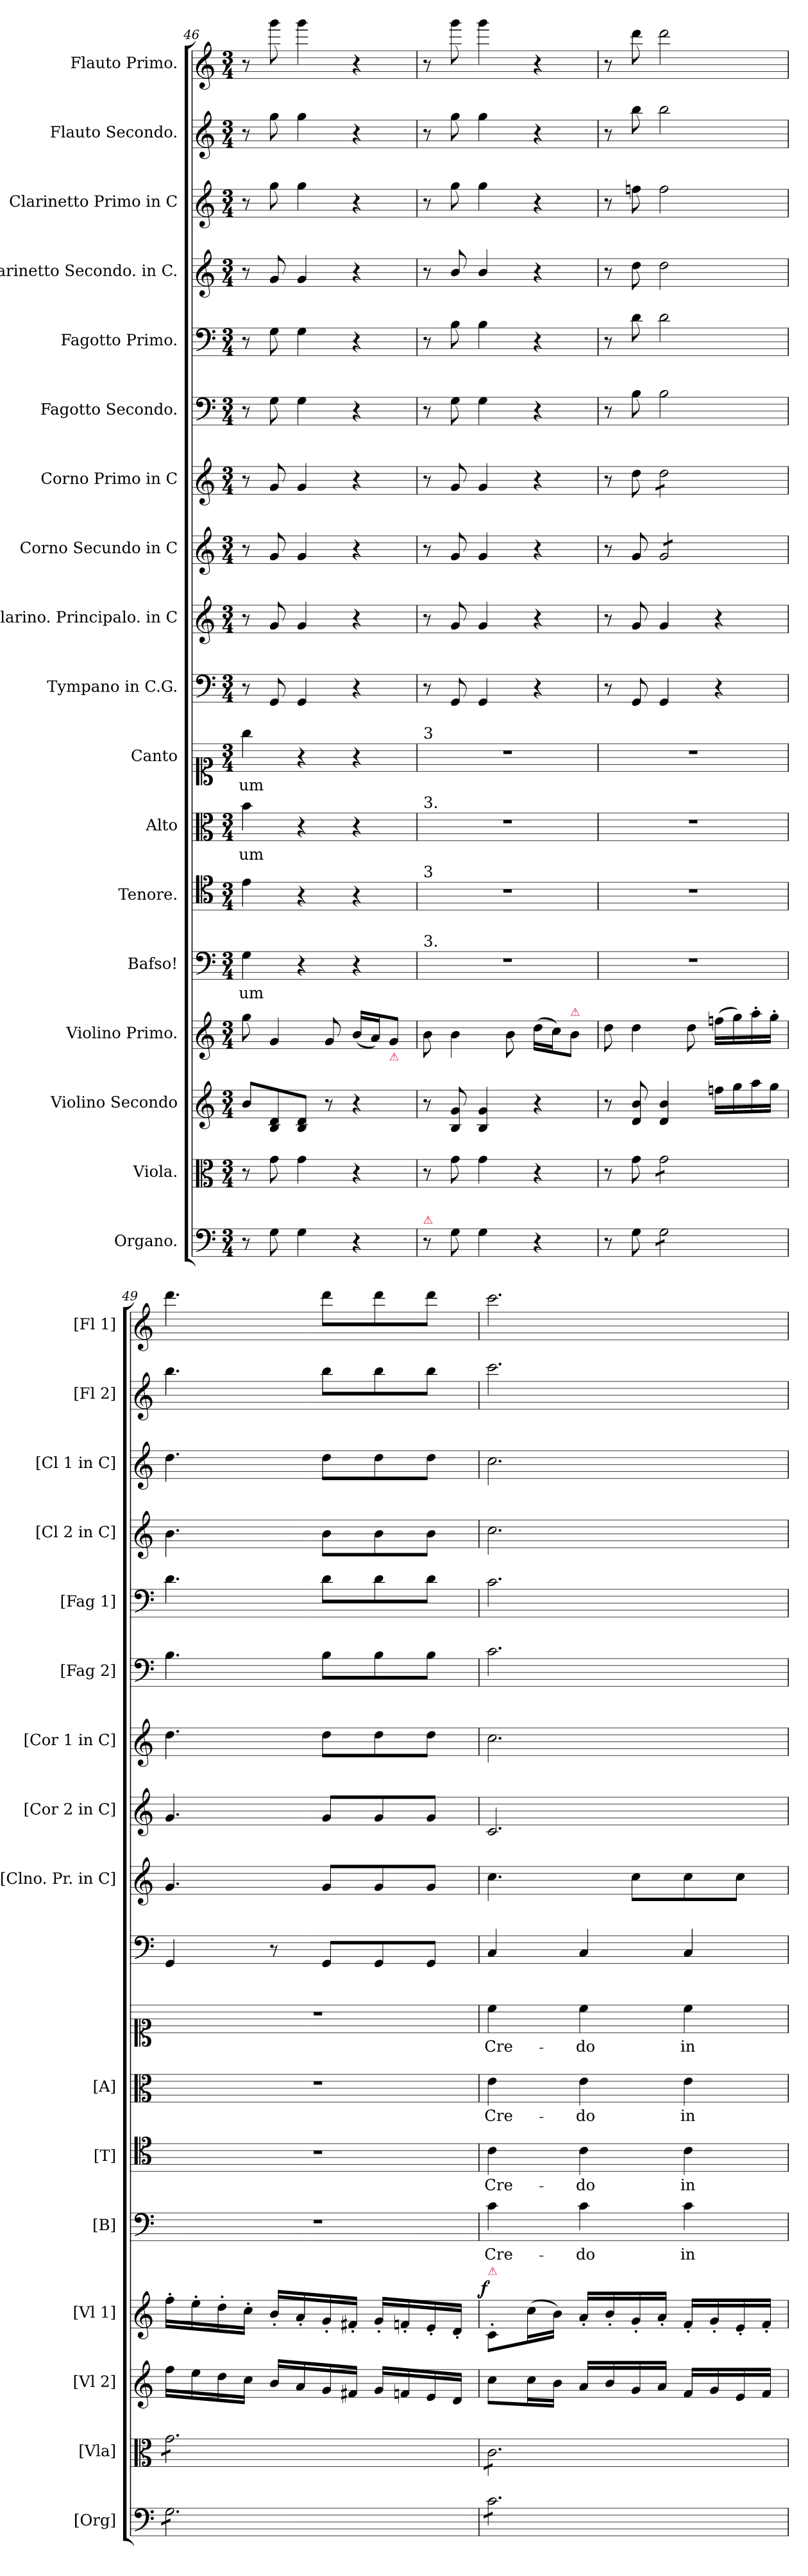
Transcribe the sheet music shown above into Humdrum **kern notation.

**kern	**kern	**kern	**kern	**dynam	**kern	**text	**kern	**text	**kern	**text	**kern	**text	**kern	**kern	**kern	**kern	**kern	**kern	**kern	**kern	**kern	**kern
*part18	*part17	*part16	*part15	*part15	*part14	*part14	*part13	*part13	*part12	*part12	*part11	*part11	*part10	*part9	*part8	*part7	*part6	*part5	*part4	*part3	*part2	*part1
*staff18	*staff17	*staff16	*staff15	*staff15	*staff14	*staff14	*staff13	*staff13	*staff12	*staff12	*staff11	*staff11	*staff10	*staff9	*staff8	*staff7	*staff6	*staff5	*staff4	*staff3	*staff2	*staff1
*I"Organo.	*I"Viola.	*I"Violino Secondo	*I"Violino Primo.	*	*I"Bafso!	*	*I"Tenore.	*	*I"Alto	*	*I"Canto	*	*I"Tympano in C.G.	*I"Clarino. Principalo. in C	*I"Corno Secundo in C	*I"Corno Primo in C	*I"Fagotto Secondo.	*I"Fagotto Primo.	*I"Clarinetto Secondo. in C.	*I"Clarinetto Primo in C	*I"Flauto Secondo.	*I"Flauto Primo.
*I'[Org]	*I'[Vla]	*I'[Vl 2]	*I'[Vl 1]	*	*I'[B]	*	*I'[T]	*	*I'[A]	*	*	*	*	*I'[Clno. Pr. in C]	*I'[Cor 2 in C]	*I'[Cor 1 in C]	*I'[Fag 2]	*I'[Fag 1]	*I'[Cl 2 in C]	*I'[Cl 1 in C]	*I'[Fl 2]	*I'[Fl 1]
*clefF4	*clefC3	*clefG2	*clefG2	*	*clefF4	*	*clefC4	*	*clefC3	*	*clefC1	*	*clefF4	*clefG2	*clefG2	*clefG2	*clefF4	*clefF4	*clefG2	*clefG2	*clefG2	*clefG2
*k[]	*k[]	*k[]	*k[]	*	*k[]	*	*k[]	*	*k[]	*	*k[]	*	*k[]	*k[]	*k[]	*k[]	*k[]	*k[]	*k[]	*k[]	*k[]	*k[]
*C:	*C:	*C:	*C:	*	*C:	*	*C:	*	*C:	*	*C:	*	*C:	*C:	*C:	*C:	*C:	*C:	*C:	*C:	*C:	*C:
*M3/4	*M3/4	*M3/4	*M3/4	*	*M3/4	*	*M3/4	*	*M3/4	*	*M3/4	*	*M3/4	*M3/4	*M3/4	*M3/4	*M3/4	*M3/4	*M3/4	*M3/4	*M3/4	*M3/4
=46	=46	=46	=46	=46	=46	=46	=46	=46	=46	=46	=46	=46	=46	=46	=46	=46	=46	=46	=46	=46	=46	=46
8r	8r	8b/L	8gg\	.	4G\	-um	4e\	.	4b\	-um	4gg\	-um	8r	8r	8r	8r	8r	8r	8r	8r	8r	8r
8G\	8g\	8B/ 8d/	4g/	.	.	.	.	.	.	.	.	.	8GG/	8g/	8g/	8g/	8G\	8G\	8g/	8gg\	8gg\	8ggg\
4G\	4g\	8B/ 8d/J	.	.	4r	.	4r	.	4r	.	4r	.	4GG/	4g/	4g/	4g/	4G\	4G\	4g/	4gg\	4gg\	4ggg\
.	.	8r	8g/	.	.	.	.	.	.	.	.	.	.	.	.	.	.	.	.	.	.	.
4r	4r	4r	(<16b/LL	.	4r	.	4r	.	4r	.	4r	.	4r	4r	4r	4r	4r	4r	4r	4r	4r	4r
.	.	.	16a/J)	.	.	.	.	.	.	.	.	.	.	.	.	.	.	.	.	.	.	.
!	!	!	!LO:TX:b:color=crimson:t=⚠	!	!	!	!	!	!	!	!	!	!	!	!	!	!	!	!	!	!	!
.	.	.	8g/J	.	.	.	.	.	.	.	.	.	.	.	.	.	.	.	.	.	.	.
=47	=47	=47	=47	=47	=47	=47	=47	=47	=47	=47	=47	=47	=47	=47	=47	=47	=47	=47	=47	=47	=47	=47
!	!	!	!	!	!	!	!	!	!	!	!LO:TX:a:t=3	!	!	!	!	!	!	!	!	!	!	!
!	!	!	!	!	!	!	!	!	!LO:TX:a:t=3.	!	!	!	!	!	!	!	!	!	!	!	!	!
!	!	!	!	!	!	!	!LO:TX:a:t=3	!	!	!	!	!	!	!	!	!	!	!	!	!	!	!
!	!	!	!	!	!LO:TX:a:t=3.	!	!	!	!	!	!	!	!	!	!	!	!	!	!	!	!	!
!LO:TX:a:color=crimson:t=⚠	!	!	!	!	!	!	!	!	!	!	!	!	!	!	!	!	!	!	!	!	!	!
8r	8r	8r	8b\	.	2.r	.	2.r	.	2.r	.	2.r	.	8r	8r	8r	8r	8r	8r	8r	8r	8r	8r
8G\	8g\	8B/ 8g/	4b\	.	.	.	.	.	.	.	.	.	8GG/	8g/	8g/	8g/	8G\	8B\	8b/	8gg\	8gg\	8ggg\
4G\	4g\	4B/ 4g/	.	.	.	.	.	.	.	.	.	.	4GG/	4g/	4g/	4g/	4G\	4B\	4b/	4gg\	4gg\	4ggg\
.	.	.	8b\	.	.	.	.	.	.	.	.	.	.	.	.	.	.	.	.	.	.	.
4r	4r	4r	(>16dd\LL	.	.	.	.	.	.	.	.	.	4r	4r	4r	4r	4r	4r	4r	4r	4r	4r
.	.	.	16cc\J)	.	.	.	.	.	.	.	.	.	.	.	.	.	.	.	.	.	.	.
!	!	!	!LO:TX:a:color=crimson:t=⚠	!	!	!	!	!	!	!	!	!	!	!	!	!	!	!	!	!	!	!
.	.	.	8b\J	.	.	.	.	.	.	.	.	.	.	.	.	.	.	.	.	.	.	.
=48	=48	=48	=48	=48	=48	=48	=48	=48	=48	=48	=48	=48	=48	=48	=48	=48	=48	=48	=48	=48	=48	=48
8r	8r	8r	8dd\	.	2.r	.	2.r	.	2.r	.	2.r	.	8r	8r	8r	8r	8r	8r	8r	8r	8r	8r
8G\	8g\	8d/ 8b/	4dd\	.	.	.	.	.	.	.	.	.	8GG/	8g/	8g/	8dd\	8B\	8d\	8dd\	8ffn\	8bb\	8ddd\
*tremolo	*	*	*	*	*	*	*	*	*	*	*	*	*	*	*	*	*	*	*	*	*	*
*	*tremolo	*	*	*	*	*	*	*	*	*	*	*	*	*	*	*	*	*	*	*	*	*
*	*	*	*	*	*	*	*	*	*	*	*	*	*	*	*tremolo	*	*	*	*	*	*	*
*	*	*	*	*	*	*	*	*	*	*	*	*	*	*	*	*tremolo	*	*	*	*	*	*
8G\L	8g\L	4d/ 4b/	.	.	.	.	.	.	.	.	.	.	4GG/	4g/	8g/L	8dd\L	2B\	2d\	2dd\	2ff\	2bb\	2ddd\
8G\	8g\	.	8dd\	.	.	.	.	.	.	.	.	.	.	.	8g/	8dd\	.	.	.	.	.	.
8G\	8g\	16ffn\LL	(>16ffn\LL	.	.	.	.	.	.	.	.	.	4r	4r	8g/	8dd\	.	.	.	.	.	.
.	.	16gg\	16gg\)	.	.	.	.	.	.	.	.	.	.	.	.	.	.	.	.	.	.	.
8G\J	8g\J	16aa\	16aa'>\	.	.	.	.	.	.	.	.	.	.	.	8g/J	8dd\J	.	.	.	.	.	.
*	*	*	*	*	*	*	*	*	*	*	*	*	*	*	*	*Xtremolo	*	*	*	*	*	*
*	*	*	*	*	*	*	*	*	*	*	*	*	*	*	*Xtremolo	*	*	*	*	*	*	*
.	.	16gg\JJ	16gg'>\JJ	.	.	.	.	.	.	.	.	.	.	.	.	.	.	.	.	.	.	.
=49	=49	=49	=49	=49	=49	=49	=49	=49	=49	=49	=49	=49	=49	=49	=49	=49	=49	=49	=49	=49	=49	=49
8G\L	8g\L	16ff\LL	16ff'>\LL	.	2.r	.	2.r	.	2.r	.	2.r	.	4GG/	4.g/	4.g/	4.dd\	4.B\	4.d\	4.b\	4.dd\	4.bb\	4.ddd\
.	.	16ee\	16ee'>\	.	.	.	.	.	.	.	.	.	.	.	.	.	.	.	.	.	.	.
8G\	8g\	16dd\	16dd'>\	.	.	.	.	.	.	.	.	.	.	.	.	.	.	.	.	.	.	.
.	.	16cc\JJ	16cc'>\JJ	.	.	.	.	.	.	.	.	.	.	.	.	.	.	.	.	.	.	.
8G\	8g\	16b/LL	16b'</LL	.	.	.	.	.	.	.	.	.	8r	.	.	.	.	.	.	.	.	.
.	.	16a/	16a'</	.	.	.	.	.	.	.	.	.	.	.	.	.	.	.	.	.	.	.
8G\	8g\	16g/	16g'</	.	.	.	.	.	.	.	.	.	8GG/L	8g/L	8g/L	8dd\L	8B\L	8d\L	8b\L	8dd\L	8bb\L	8ddd\L
.	.	16f#X/JJ	16f#X'</JJ	.	.	.	.	.	.	.	.	.	.	.	.	.	.	.	.	.	.	.
8G\	8g\	16g/LL	16g'</LL	.	.	.	.	.	.	.	.	.	8GG/	8g/	8g/	8dd\	8B\	8d\	8b\	8dd\	8bb\	8ddd\
.	.	16fn/	16fn'</	.	.	.	.	.	.	.	.	.	.	.	.	.	.	.	.	.	.	.
8G\J	8g\J	16e/	16e'</	.	.	.	.	.	.	.	.	.	8GG/J	8g/J	8g/J	8dd\J	8B\J	8d\J	8b\J	8dd\J	8bb\J	8ddd\J
.	.	16d/JJ	16d'</JJ	.	.	.	.	.	.	.	.	.	.	.	.	.	.	.	.	.	.	.
=50	=50	=50	=50	=50	=50	=50	=50	=50	=50	=50	=50	=50	=50	=50	=50	=50	=50	=50	=50	=50	=50	=50
!	!	!	!LO:TX:a:color=crimson:t=⚠	!	!	!	!	!	!	!	!	!	!	!	!	!	!	!	!	!	!	!
!	!	!	!	!LO:DY:a:rj	!	!	!	!	!	!	!	!	!	!	!	!	!	!	!	!	!	!
8c\L	8c\L	8cc\L	8c'</L	f=	4c\	Cre-	4c\	Cre-	4e\	Cre-	4cc\	Cre-	4C/	4.cc\	2.c/	2.cc\	2.c\	2.c\	2.cc\	2.cc\	2.ccc\	2.ccc\
8c\	8c\	16cc\L	(>16cc\L	.	.	.	.	.	.	.	.	.	.	.	.	.	.	.	.	.	.	.
.	.	16b\JJ	16b\JJ)	.	.	.	.	.	.	.	.	.	.	.	.	.	.	.	.	.	.	.
8c\	8c\	16a/LL	16a'</LL	.	4c\	-do	4c\	-do	4e\	-do	4cc\	-do	4C/	.	.	.	.	.	.	.	.	.
.	.	16b/	16b'</	.	.	.	.	.	.	.	.	.	.	.	.	.	.	.	.	.	.	.
8c\	8c\	16g/	16g'</	.	.	.	.	.	.	.	.	.	.	8cc\L	.	.	.	.	.	.	.	.
.	.	16a/JJ	16a'</JJ	.	.	.	.	.	.	.	.	.	.	.	.	.	.	.	.	.	.	.
8c\	8c\	16f/LL	16f'</LL	.	4c\	in	4c\	in	4e\	in	4cc\	in	4C/	8cc\	.	.	.	.	.	.	.	.
.	.	16g/	16g'</	.	.	.	.	.	.	.	.	.	.	.	.	.	.	.	.	.	.	.
8c\J	8c\J	16e/	16e'</	.	.	.	.	.	.	.	.	.	.	8cc\J	.	.	.	.	.	.	.	.
*	*Xtremolo	*	*	*	*	*	*	*	*	*	*	*	*	*	*	*	*	*	*	*	*	*
*Xtremolo	*	*	*	*	*	*	*	*	*	*	*	*	*	*	*	*	*	*	*	*	*	*
.	.	16f/JJ	16f'</JJ	.	.	.	.	.	.	.	.	.	.	.	.	.	.	.	.	.	.	.
=	=	=	=	=	=	=	=	=	=	=	=	=	=	=	=	=	=	=	=	=	=	=
*-	*-	*-	*-	*-	*-	*-	*-	*-	*-	*-	*-	*-	*-	*-	*-	*-	*-	*-	*-	*-	*-	*-
